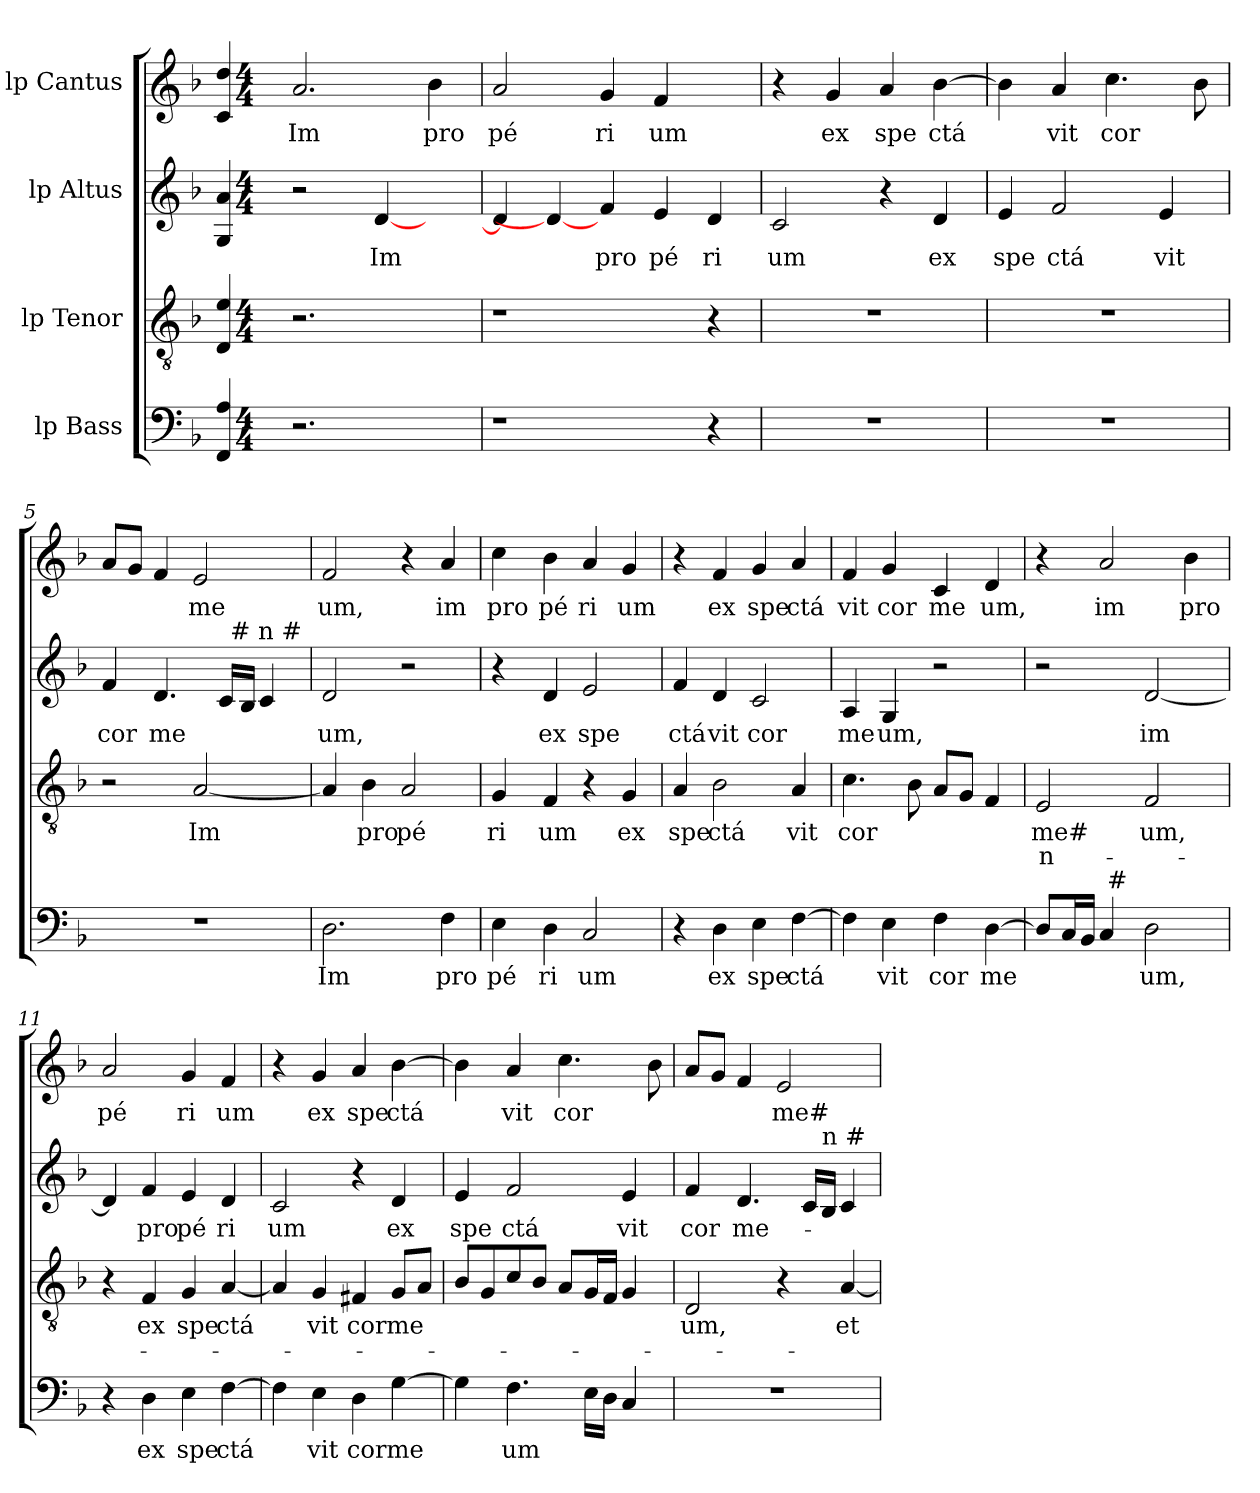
**kern	**text	**kern	**text	**text	**kern	**text	**kern	**text
*part4	*part4	*part3	*part3	*part3	*part2	*part2	*part1	*part1
*staff4	*staff4	*staff3	*staff3	*staff3	*staff2	*staff2	*staff1	*staff1
*I"lp Bass	*	*I"lp Tenor	*	*	*I"lp Altus	*	*I"lp Cantus	*
!!LO:PB:g=z
*stria5	*	*stria5	*	*	*stria5	*	*stria5	*
*clefF4	*	*clefGv2	*	*	*clefG2	*	*clefG2	*
*k[b-]	*	*k[b-]	*	*	*k[b-]	*	*k[b-]	*
*F:	*	*F:	*	*	*F:	*	*F:	*
=1	=1	=1	=1	=1	=1	=1	=1	=1
4A/ 4FF/	.	4e/ 4D/	.	.	4a/ 4G/	.	4dd/ 4c/	.
*M4/4	*	*M4/4	*	*	*M4/4	*	*M4/4	*
*met(c)	*	*met(c)	*	*	*met(c)	*	*met(c)	*
!	!	!	!	!	!	!	!	!LO:LY:b:cj
2.r	.	2.r	.	.	2r	.	2.a/	Im
!	!	!	!	!	!	!LO:LY:b:cj	!	!
.	.	.	.	.	[<4d/	Im	.	.
!	!	!	!	!	!	!	!	!LO:LY:b:cj
4ryy	.	4ryy	.	.	4ryy	.	4b-\	pro
=2	=2	=2	=2	=2	=2	=2	=2	=2
!	!	!	!	!	!	!	!	!LO:LY:b:cj
1r	.	1r	.	.	4d/]	.	2a/	pé
.	.	.	.	.	4d/_	.	.	.
!	!	!	!	!	!	!LO:LY:b:cj	!	!LO:LY:b:cj
.	.	.	.	.	4f/	pro	4g/	ri
!	!	!	!	!	!	!LO:LY:b:cj	!	!LO:LY:b:cj
.	.	.	.	.	4e/	pé	4f/	um
!	!	!	!	!	!	!LO:LY:b:cj	!	!
4r	.	4r	.	.	4d/	ri	4ryy	.
=3	=3	=3	=3	=3	=3	=3	=3	=3
!	!	!	!	!	!	!LO:LY:b:cj	!	!
1r	.	1r	.	.	2c/	um	4r	.
!	!	!	!	!	!	!	!	!LO:LY:b:cj
.	.	.	.	.	.	.	4g/	ex
!	!	!	!	!	!	!	!	!LO:LY:b:cj
.	.	.	.	.	4r	.	4a/	spe
!	!	!	!	!	!	!LO:LY:b:cj	!	!LO:LY:b:cj
.	.	.	.	.	4d/	ex	[>4b-\	ctá
=4	=4	=4	=4	=4	=4	=4	=4	=4
!	!	!	!	!	!	!LO:LY:b:cj	!	!
1r	.	1r	.	.	4e/	spe	4b-\]	.
!	!	!	!	!	!	!LO:LY:b:cj	!	!LO:LY:b:cj
.	.	.	.	.	2f/	ctá	4a/	vit
!	!	!	!	!	!	!	!	!LO:LY:b
.	.	.	.	.	.	.	4.cc\	cor
!	!	!	!	!	!	!LO:LY:b:cj	!	!
.	.	.	.	.	4e/	vit	.	.
.	.	.	.	.	.	.	8b-\	.
=5	=5	=5	=5	=5	=5	=5	=5	=5
!	!	!	!	!	!	!LO:LY:b:cj	!	!
*	*	*	*	*	*^	*	*	*
1r	.	2r	.	.	4f/	2ryy	cor	8a/L	.
.	.	.	.	.	.	.	.	8g/J	.
!	!	!	!	!	!	!	!LO:LY:b	!	!
.	.	.	.	.	4.d/	.	me	4f/	.
!	!	!	!LO:LY:b:cj	!	!	!	!	!	!LO:LY:b:cj
.	.	[<2A/	Im	.	.	8ryy	.	2e/	me
.	.	.	.	.	16c/L	32ryy	.	.	.
!	!	!	!	!	!	!LO:TX:a:t=# n #	!	!	!
.	.	.	.	.	.	4ryy	.	.	.
.	.	.	.	.	16B-/J	.	.	.	.
.	.	.	.	.	4c/	.	.	.	.
.	.	.	.	.	.	16.ryy	.	.	.
=6	=6	=6	=6	=6	=6	=6	=6	=6	=6
!	!LO:LY:b:cj	!	!	!	!	!	!LO:LY:b:cj	!	!LO:LY:b:cj
*	*	*	*	*	*v	*v	*	*	*
2.D\	Im	4A/]	.	.	2d/	um,	2f/	um,
!	!	!	!LO:LY:b:cj	!	!	!	!	!
.	.	4B-\	pro	.	.	.	.	.
!	!	!	!LO:LY:b:cj	!	!	!	!	!
.	.	2A/	pé	.	2r	.	4r	.
!	!LO:LY:b:cj	!	!	!	!	!	!	!LO:LY:b:cj
4F\	pro	.	.	.	.	.	4a/	im
!!LO:LB:g=z
=7	=7	=7	=7	=7	=7	=7	=7	=7
!	!LO:LY:b:cj	!	!LO:LY:b:cj	!	!	!	!	!LO:LY:b:cj
*	*	*^	*	*	*	*	*	*
4E\	pé	4G/	8ryy	ri	.	4r	.	4cc\	pro
.	.	.	2..ryy	.	.	.	.	.	.
!	!LO:LY:b:cj	!	!	!LO:LY:b:cj	!	!	!LO:LY:b:cj	!	!LO:LY:b:cj
4D\	ri	4F/	.	um	.	4d/	ex	4b-\	pé
!	!LO:LY:b:cj	!	!	!	!	!	!LO:LY:b:cj	!	!LO:LY:b:cj
2C/	um	4r	.	.	.	2e/	spe	4a/	ri
!	!	!	!	!LO:LY:b:cj	!	!	!	!	!LO:LY:b:cj
.	.	4G/	.	ex	.	.	.	4g/	um
=8	=8	=8	=8	=8	=8	=8	=8	=8	=8
!	!	!	!	!LO:LY:b:cj	!	!	!LO:LY:b:cj	!	!
*	*	*v	*v	*	*	*	*	*	*
4r	.	4A/	spe	.	4f/	ctá	4r	.
!	!LO:LY:b:cj	!	!LO:LY:b:cj	!	!	!LO:LY:b:cj	!	!LO:LY:b:cj
4D\	ex	2B-\	ctá	.	4d/	vit	4f/	ex
!	!LO:LY:b:cj	!	!	!	!	!LO:LY:b:cj	!	!LO:LY:b:cj
4E\	spe	.	.	.	2c/	cor	4g/	spe
!	!LO:LY:b:cj	!	!LO:LY:b:cj	!	!	!	!	!LO:LY:b:cj
[>4F\	ctá	4A/	vit	.	.	.	4a/	ctá
=9	=9	=9	=9	=9	=9	=9	=9	=9
!	!	!	!LO:LY:b	!	!	!LO:LY:b:cj	!	!LO:LY:b:cj
4F\]	.	4.c\	cor	.	4A/	me	4f/	vit
!	!LO:LY:b:cj	!	!	!	!	!LO:LY:b:cj	!	!LO:LY:b:cj
4E\	vit	.	.	.	4G/	um,	4g/	cor
.	.	8B-\	.	.	.	.	.	.
!	!LO:LY:b:cj	!	!	!	!	!	!	!LO:LY:b:cj
4F\	cor	8A/L	.	.	2r	.	4c/	me
.	.	8G/J	.	.	.	.	.	.
!	!LO:LY:b	!	!	!	!	!	!	!LO:LY:b:cj
[<4D\	me	4F/	.	.	.	.	4d/	um,
=10	=10	=10	=10	=10	=10	=10	=10	=10
!	!	!	!LO:LY:b:cj	!LO:LY:b	!	!	!	!
*^	*	*	*	*	*	*	*	*
8D/L]	4ryy	.	2E/	me#	n-	2r	.	4r	.
16C/	.	.	.	.	.	.	.	.	.
16BB-/J	.	.	.	.	.	.	.	.	.
!	!	!	!	!	!	!	!	!	!LO:LY:b:cj
4C/	64ryy	.	.	.	.	.	.	2a/	im
!	!LO:TX:a:t=#	!	!	!	!	!	!	!	!
.	2ryy	.	.	.	.	.	.	.	.
!	!	!LO:LY:b:cj	!	!LO:LY:b:cj	!	!	!LO:LY:b:cj	!	!
2D\	.	um,	2F/	-um,	.	[<2d/	im	.	.
!	!	!	!	!	!	!	!	!	!LO:LY:b:cj
.	.	.	.	.	.	.	.	4b-\	pro
.	8...ryy	.	.	.	.	.	.	.	.
=11	=11	=11	=11	=11	=11	=11	=11	=11	=11
!	!	!	!	!	!	!	!	!	!LO:LY:b:cj
*v	*v	*	*	*	*	*	*	*	*
4r	.	4r	.	.	4d/]	.	2a/	pé
!	!LO:LY:b:cj	!	!LO:LY:b:cj	!	!	!LO:LY:b:cj	!	!
4D\	ex	4F/	ex	.	4f/	pro	.	.
!	!LO:LY:b:cj	!	!LO:LY:b:cj	!	!	!LO:LY:b:cj	!	!LO:LY:b:cj
4E\	spe	4G/	spe	.	4e/	pé	4g/	ri
!	!LO:LY:b:cj	!	!LO:LY:b:cj	!	!	!LO:LY:b:cj	!	!LO:LY:b:cj
[>4F\	ctá	[<4A/	ctá	.	4d/	ri	4f/	um
=12	=12	=12	=12	=12	=12	=12	=12	=12
!	!	!	!	!	!	!LO:LY:b:cj	!	!
4F\]	.	4A/]	.	.	2c/	um	4r	.
!	!LO:LY:b:cj	!	!LO:LY:b:cj	!	!	!	!	!LO:LY:b:cj
4E\	vit	4G/	vit	.	.	.	4g/	ex
!	!LO:LY:b:cj	!	!LO:LY:b:cj	!	!	!	!	!LO:LY:b:cj
4D\	cor	4F#X/	cor	.	4r	.	4a/	spe
!	!LO:LY:b:cj	!	!LO:LY:b	!	!	!LO:LY:b:cj	!	!LO:LY:b:cj
[>4G\	me	8G/L	me	.	4d/	ex	[>4b-\	ctá
.	.	8A/J	.	.	.	.	.	.
=13	=13	=13	=13	=13	=13	=13	=13	=13
!	!	!	!	!	!	!LO:LY:b:cj	!	!
4G\]	.	8B-/L	.	.	4e/	spe	4b-\]	.
.	.	8G/	.	.	.	.	.	.
!	!LO:LY:b	!	!	!	!	!LO:LY:b:cj	!	!LO:LY:b:cj
4.F\	um	8c/	.	.	2f/	ctá	4a/	vit
.	.	8B-/J	.	.	.	.	.	.
!	!	!	!	!	!	!	!	!LO:LY:b
.	.	8A/L	.	.	.	.	4.cc\	cor
16E\L	.	16G/	.	.	.	.	.	.
16D\J	.	16F/J	.	.	.	.	.	.
!	!	!	!	!	!	!LO:LY:b:cj	!	!
4C/	.	4G/	.	.	4e/	vit	.	.
.	.	.	.	.	.	.	8b-\	.
!!LO:LB:g=z
=14	=14	=14	=14	=14	=14	=14	=14	=14
!	!	!	!LO:LY:b:cj	!	!	!LO:LY:b:cj	!	!
1r	.	2D/	um,	.	4f/	cor	8a/L	.
.	.	.	.	.	.	.	8g/J	.
!	!	!	!	!	!	!LO:LY:b	!	!
.	.	.	.	.	4.d/	me-	4f/	.
!	!	!	!	!	!	!	!	!LO:LY:b:cj
.	.	4r	.	.	.	.	2e/	me#
.	.	.	.	.	16c/L	.	.	.
!	!	!	!	!	!LO:TX:a:t=n #	!	!	!
.	.	.	.	.	16B-/J	.	.	.
!	!	!	!LO:LY:b:cj	!	!	!	!	!
.	.	[<4A/	et	.	4c/	.	.	.
=	=	=	=	=	=	=	=	=
*-	*-	*-	*-	*-	*-	*-	*-	*-
